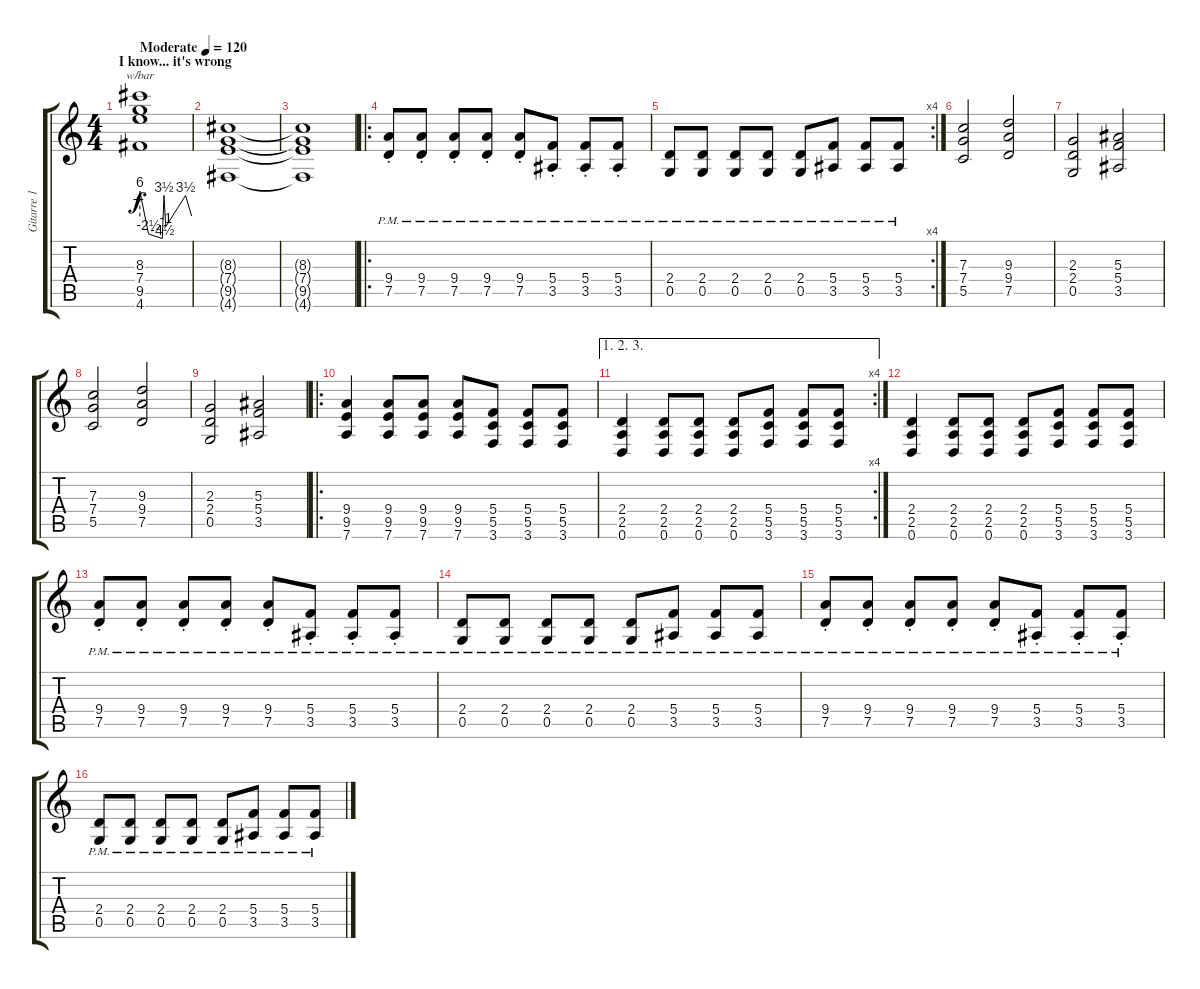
\track ("Gitarre 1" "Gitarre 1") {instrument distortionguitar}
\staff {score tabs}
\tuning (D4 A3 F3 C3 G2 D2) {hide}
\ts (4 4)
\section ("" "I know... it's wrong")
\tempo (120 "Moderate")
\tempo 130
\tempo (120 "Moderate")
\clef g2
\ks c
(8.3 7.4 9.5 4.6).1{tbe (custom default 0 24 10 -10 26 -18 28 14 30 -4 53 14 60 0) dy f instrument distortionguitar} |
(8.3{t} 7.4{t} 9.5{t} 4.6{t}).1 |
(8.3{t} 7.4{t} 9.5{t} 4.6{t}).1 |
\ro
(9.4{pm st} 7.5{pm st}).8 (9.4{pm st} 7.5{pm st}).8 (9.4{pm st} 7.5{pm st}).8 (9.4{pm st} 7.5{pm st}).8 (9.4{pm st} 7.5{pm st}).8 (5.4{pm st} 3.5{pm st}).8 (5.4{pm st} 3.5{pm st}).8 (5.4{pm st} 3.5{pm st}).8 |
\rc 4
(2.4{pm} 0.5{pm}).8 (2.4{pm} 0.5{pm}).8 (2.4{pm} 0.5{pm}).8 (2.4{pm} 0.5{pm}).8 (2.4{pm} 0.5{pm}).8 (5.4{pm} 3.5{pm}).8 (5.4{pm} 3.5{pm}).8 (5.4{pm} 3.5{pm}).8 |
(7.3 7.4 5.5).2 (9.3 9.4 7.5).2 |
(2.3 2.4 0.5).2 (5.3 5.4 3.5).2 |
(7.3 7.4 5.5).2 (9.3 9.4 7.5).2 |
(2.3 2.4 0.5).2 (5.3 5.4 3.5).2 |
\ro
(9.4 9.5 7.6).4 (9.4 9.5 7.6).8 (9.4 9.5 7.6).8 (9.4 9.5 7.6).8 (5.4 5.5 3.6).8 (5.4 5.5 3.6).8 (5.4 5.5 3.6).8 |
\ae (1 2 3)
\rc 4
(2.4 2.5 0.6).4 (2.4 2.5 0.6).8 (2.4 2.5 0.6).8 (2.4 2.5 0.6).8 (5.4 5.5 3.6).8 (5.4 5.5 3.6).8 (5.4 5.5 3.6).8 |
(2.4 2.5 0.6).4 (2.4 2.5 0.6).8 (2.4 2.5 0.6).8 (2.4 2.5 0.6).8 (5.4 5.5 3.6).8 (5.4 5.5 3.6).8 (5.4 5.5 3.6).8 |
(9.4{pm st} 7.5{pm st}).8 (9.4{pm st} 7.5{pm st}).8 (9.4{pm st} 7.5{pm st}).8 (9.4{pm st} 7.5{pm st}).8 (9.4{pm st} 7.5{pm st}).8 (5.4{pm st} 3.5{pm st}).8 (5.4{pm st} 3.5{pm st}).8 (5.4{pm st} 3.5{pm st}).8 |
(2.4{pm} 0.5{pm}).8 (2.4{pm} 0.5{pm}).8 (2.4{pm} 0.5{pm}).8 (2.4{pm} 0.5{pm}).8 (2.4{pm} 0.5{pm}).8 (5.4{pm} 3.5{pm}).8 (5.4{pm} 3.5{pm}).8 (5.4{pm} 3.5{pm}).8 |
(9.4{pm st} 7.5{pm st}).8 (9.4{pm st} 7.5{pm st}).8 (9.4{pm st} 7.5{pm st}).8 (9.4{pm st} 7.5{pm st}).8 (9.4{pm st} 7.5{pm st}).8 (5.4{pm st} 3.5{pm st}).8 (5.4{pm st} 3.5{pm st}).8 (5.4{pm st} 3.5{pm st}).8 |
(2.4{pm} 0.5{pm}).8 (2.4{pm} 0.5{pm}).8 (2.4{pm} 0.5{pm}).8 (2.4{pm} 0.5{pm}).8 (2.4{pm} 0.5{pm}).8 (5.4{pm} 3.5{pm}).8 (5.4{pm} 3.5{pm}).8 (5.4{pm} 3.5{pm}).8
